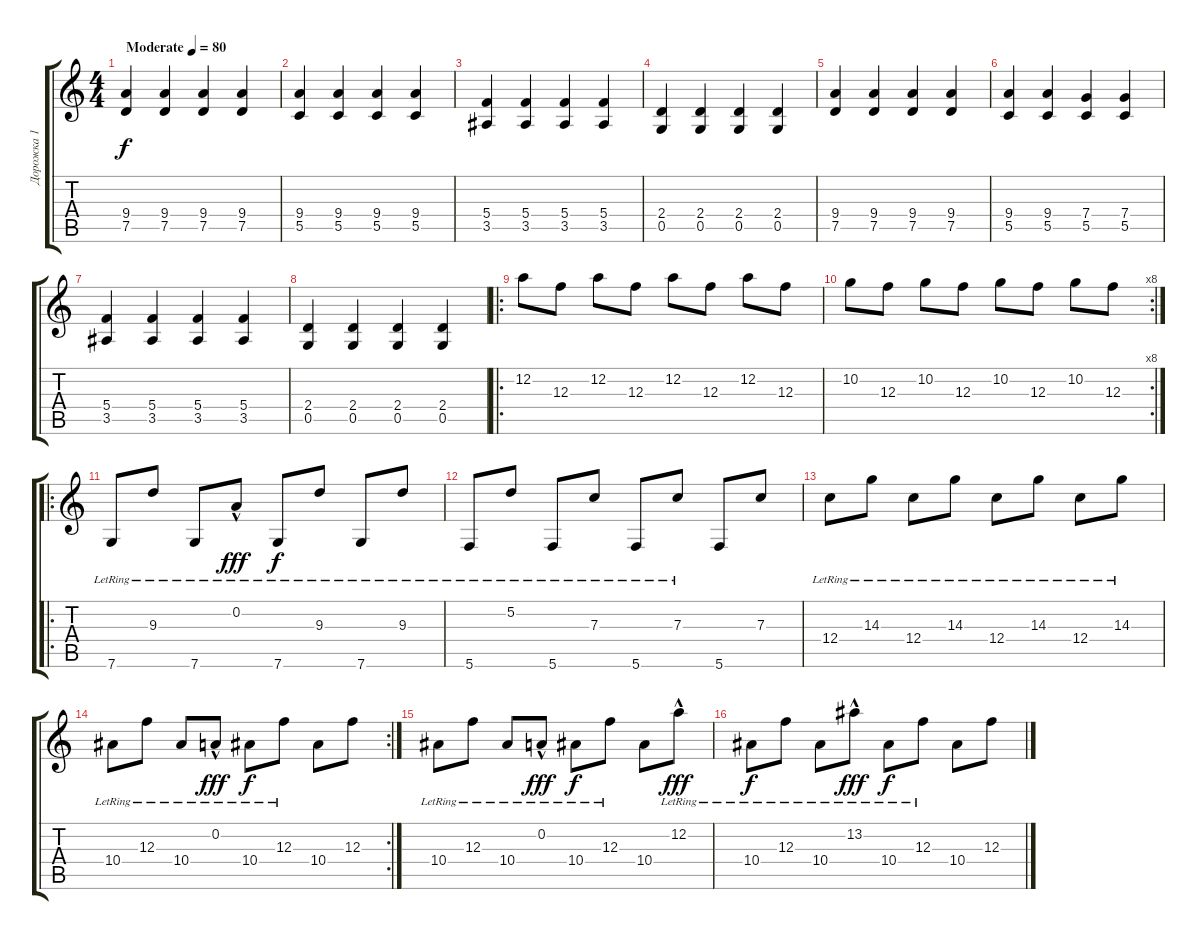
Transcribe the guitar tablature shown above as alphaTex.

\track ("Дорожка 1" "Дорожка 1") {instrument acousticguitarsteel}
\staff {score tabs}
\tuning (D4 A3 F3 C3 G2 C2) {hide}
\ts (4 4)
\tempo (80 "Moderate")
\clef g2
\ks c
(9.4 7.5).4{dy f instrument acousticguitarsteel} (9.4 7.5).4 (9.4 7.5).4 (9.4 7.5).4 |
(9.4 5.5).4 (9.4 5.5).4 (9.4 5.5).4 (9.4 5.5).4 |
(5.4 3.5).4 (5.4 3.5).4 (5.4 3.5).4 (5.4 3.5).4 |
(2.4 0.5).4 (2.4 0.5).4 (2.4 0.5).4 (2.4 0.5).4 |
(9.4 7.5).4 (9.4 7.5).4 (9.4 7.5).4 (9.4 7.5).4 |
(9.4 5.5).4 (9.4 5.5).4 (7.4 5.5).4 (7.4 5.5).4 |
(5.4 3.5).4 (5.4 3.5).4 (5.4 3.5).4 (5.4 3.5).4 |
(2.4 0.5).4 (2.4 0.5).4 (2.4 0.5).4 (2.4 0.5).4 |
\ro
12.2.8 12.3.8 12.2.8 12.3.8 12.2.8 12.3.8 12.2.8 12.3.8 |
\rc 8
10.2.8 12.3.8 10.2.8 12.3.8 10.2.8 12.3.8 10.2.8 12.3.8 |
\ro
7.6{lr}.8 9.3{lr}.8 7.6{lr}.8 0.2{hac lr}.8{dy fff} 7.6{lr}.8{dy f} 9.3{lr}.8 7.6{lr}.8 9.3{lr}.8 |
5.6{lr}.8 5.2{lr}.8 5.6{lr}.8 7.3{lr}.8 5.6{lr}.8 7.3{lr}.8 5.6.8 7.3.8 |
12.4{lr}.8 14.3{lr}.8 12.4{lr}.8 14.3{lr}.8 12.4{lr}.8 14.3{lr}.8 12.4{lr}.8 14.3{lr}.8 |
\rc 2
10.4{lr}.8 12.3{lr}.8 10.4{lr}.8 0.2{hac lr}.8{dy fff} 10.4{lr}.8{dy f} 12.3{lr}.8 10.4.8 12.3.8 |
10.4{lr}.8 12.3{lr}.8 10.4{lr}.8 0.2{hac lr}.8{dy fff} 10.4{lr}.8{dy f} 12.3{lr}.8 10.4.8 12.2{hac lr}.8{dy fff} |
10.4{lr}.8{dy f} 12.3{lr}.8 10.4{lr}.8 13.2{hac lr}.8{dy fff} 10.4{lr}.8{dy f} 12.3{lr}.8 10.4.8 12.3.8
